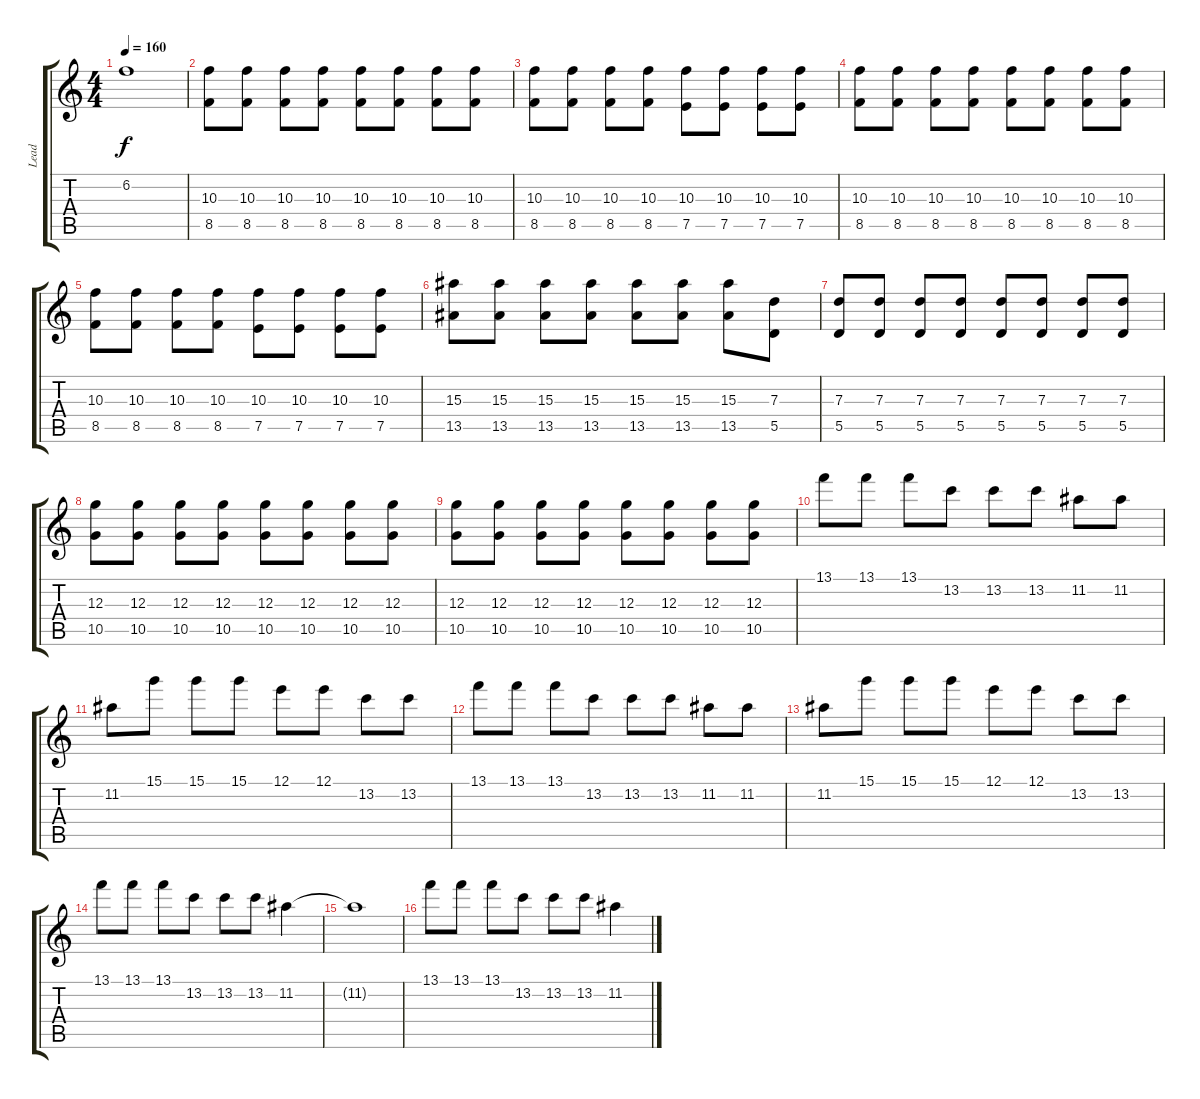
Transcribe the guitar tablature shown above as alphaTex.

\track ("Lead" "Lead") {instrument overdrivenguitar}
\staff {score tabs}
\tuning (E4 B3 G3 D3 A2 D2) {hide}
\ts (4 4)
\tempo 160
\clef g2
\ks c
6.2.1{dy f} |
(10.3 8.5).8 (10.3 8.5).8 (10.3 8.5).8 (10.3 8.5).8 (10.3 8.5).8 (10.3 8.5).8 (10.3 8.5).8 (10.3 8.5).8 |
(10.3 8.5).8 (10.3 8.5).8 (10.3 8.5).8 (10.3 8.5).8 (10.3 7.5).8 (10.3 7.5).8 (10.3 7.5).8 (10.3 7.5).8 |
(10.3 8.5).8 (10.3 8.5).8 (10.3 8.5).8 (10.3 8.5).8 (10.3 8.5).8 (10.3 8.5).8 (10.3 8.5).8 (10.3 8.5).8 |
(10.3 8.5).8 (10.3 8.5).8 (10.3 8.5).8 (10.3 8.5).8 (10.3 7.5).8 (10.3 7.5).8 (10.3 7.5).8 (10.3 7.5).8 |
(15.3 13.5).8 (15.3 13.5).8 (15.3 13.5).8 (15.3 13.5).8 (15.3 13.5).8 (15.3 13.5).8 (15.3 13.5).8 (7.3 5.5).8 |
(7.3 5.5).8 (7.3 5.5).8 (7.3 5.5).8 (7.3 5.5).8 (7.3 5.5).8 (7.3 5.5).8 (7.3 5.5).8 (7.3 5.5).8 |
(12.3 10.5).8 (12.3 10.5).8 (12.3 10.5).8 (12.3 10.5).8 (12.3 10.5).8 (12.3 10.5).8 (12.3 10.5).8 (12.3 10.5).8 |
(12.3 10.5).8 (12.3 10.5).8 (12.3 10.5).8 (12.3 10.5).8 (12.3 10.5).8 (12.3 10.5).8 (12.3 10.5).8 (12.3 10.5).8 |
13.1.8 13.1.8 13.1.8 13.2.8 13.2.8 13.2.8 11.2.8 11.2.8 |
11.2.8 15.1.8 15.1.8 15.1.8 12.1.8 12.1.8 13.2.8 13.2.8 |
13.1.8 13.1.8 13.1.8 13.2.8 13.2.8 13.2.8 11.2.8 11.2.8 |
11.2.8 15.1.8 15.1.8 15.1.8 12.1.8 12.1.8 13.2.8 13.2.8 |
13.1.8 13.1.8 13.1.8 13.2.8 13.2.8 13.2.8 11.2.4 |
11.2{t}.1 |
13.1.8 13.1.8 13.1.8 13.2.8 13.2.8 13.2.8 11.2.4
